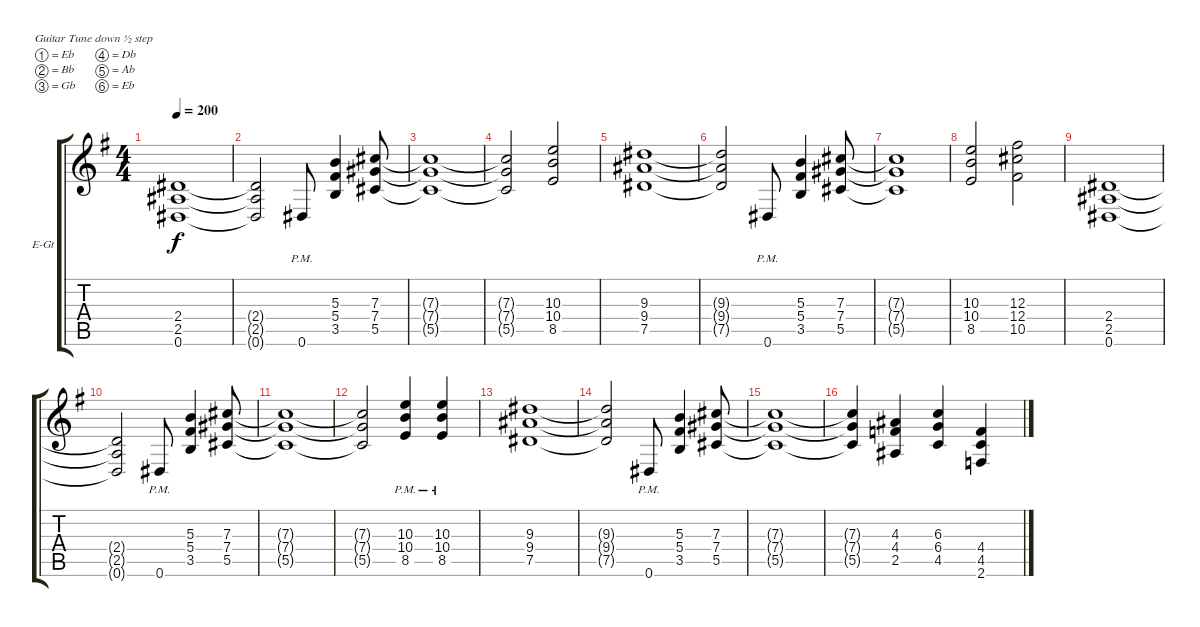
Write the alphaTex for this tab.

\bracketExtendMode groupsimilarinstruments
\firstSystemTrackNameOrientation horizontal
\otherSystemsTrackNameOrientation horizontal
\track ("Matthew Tuck" "E-Gt") {instrument distortionguitar}
\staff {score tabs}
\tuning (Eb4 Bb3 Gb3 Db3 Ab2 Eb2)
\ts (4 4)
\tempo 200
\clef g2
\ks g
(2.4 2.5 0.6).1{dy f} |
(2.4{t} 2.5{t} 0.6{t}).2 0.6{pm}.8 (5.3 5.4 3.5).4 (7.3 7.4 5.5).8 |
(7.3{t} 7.4{t} 5.5{t}).1 |
(7.3{t} 7.4{t} 5.5{t}).2 (10.3 10.4 8.5).2 |
(9.3 9.4 7.5).1 |
(9.3{t} 9.4{t} 7.5{t}).2 0.6{pm}.8 (5.3 5.4 3.5).4 (7.3 7.4 5.5).8 |
(7.3{t} 7.4{t} 5.5{t}).1 |
(10.3 10.4 8.5).2 (12.3 12.4 10.5).2 |
(2.4 2.5 0.6).1 |
(2.4{t} 2.5{t} 0.6{t}).2 0.6{pm}.8 (5.3 5.4 3.5).4 (7.3 7.4 5.5).8 |
(7.3{t} 7.4{t} 5.5{t}).1 |
(7.3{t} 7.4{t} 5.5{t}).2 (10.3{pm} 10.4{pm} 8.5{pm}).4 (8.5{pm} 10.4{pm} 10.3{pm}).4 |
(9.3 9.4 7.5).1 |
(9.3{t} 9.4{t} 7.5{t}).2 0.6{pm}.8 (5.3 5.4 3.5).4 (7.3 7.4 5.5).8 |
(7.3{t} 7.4{t} 5.5{t}).1 |
(7.3{t} 7.4{t} 5.5{t}).4 (4.3 4.4 2.5).4 (6.3 6.4 4.5).4 (4.4 4.5 2.6).4
